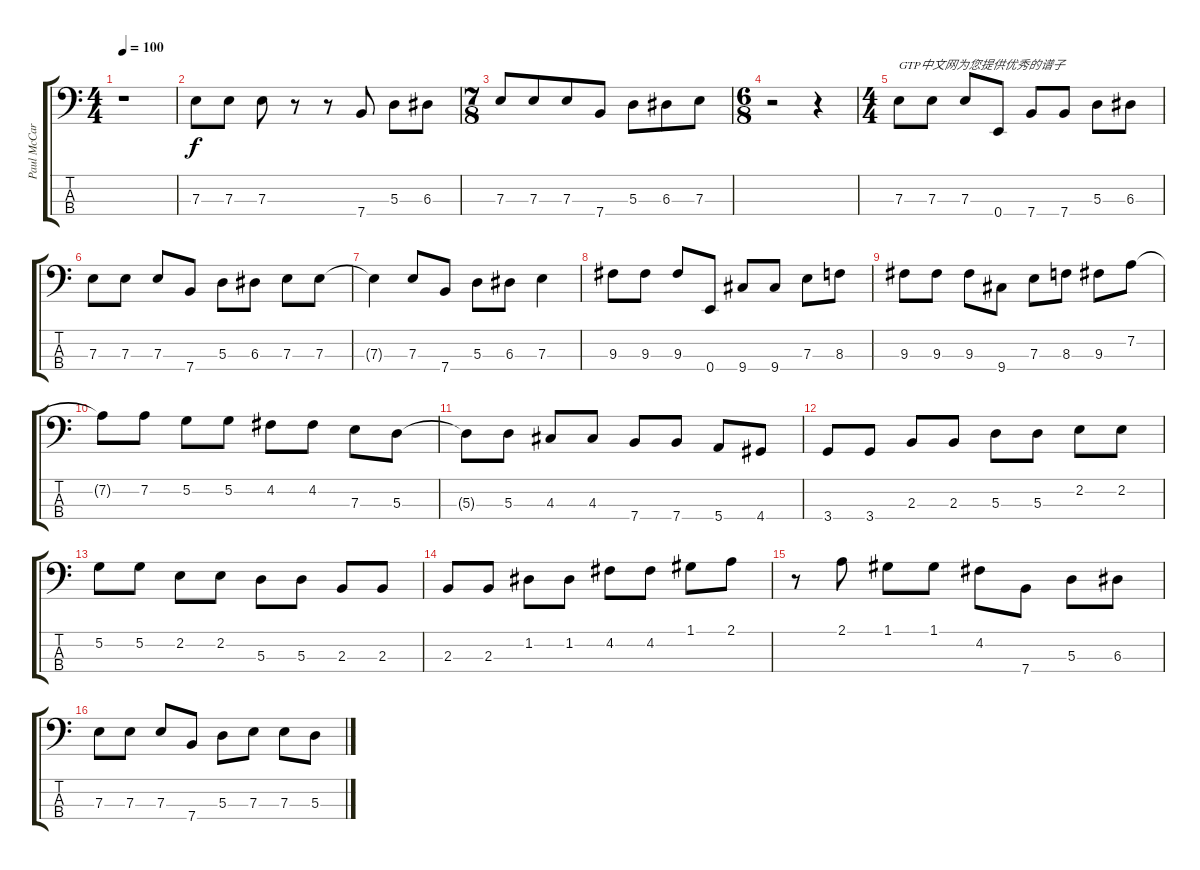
\track ("Paul McCartney" "Paul McCar") {instrument electricbassfinger}
\staff {score tabs}
\tuning (G2 D2 A1 E1) {hide}
\ts (4 4)
\tempo 100
\clef f4
\ks c
r.1{dy f instrument electricbassfinger} |
7.3.8 7.3.8 7.3.8 r.8 r.8 7.4.8 5.3.8 6.3.8 |
\ts (7 8)
7.3.8 7.3.8 7.3.8 7.4.8 5.3.8 6.3.8 7.3.8 |
\ts (6 8)
r.2 r.4 |
\ts (4 4)
7.3.8{txt "GTP中文网为您提供优秀的谱子"} 7.3.8 7.3.8 0.4.8 7.4.8 7.4.8 5.3.8 6.3.8 |
7.3.8 7.3.8 7.3.8 7.4.8 5.3.8 6.3.8 7.3.8 7.3.8 |
7.3{t}.4 7.3.8 7.4.8 5.3.8 6.3.8 7.3.4 |
9.3.8 9.3.8 9.3.8 0.4.8 9.4.8 9.4.8 7.3.8 8.3.8 |
9.3.8 9.3.8 9.3.8 9.4.8 7.3.8 8.3.8 9.3.8 7.2.8 |
7.2{t}.8 7.2.8 5.2.8 5.2.8 4.2.8 4.2.8 7.3.8 5.3.8 |
5.3{t}.8 5.3.8 4.3.8 4.3.8 7.4.8 7.4.8 5.4.8 4.4.8 |
3.4.8 3.4.8 2.3.8 2.3.8 5.3.8 5.3.8 2.2.8 2.2.8 |
5.2.8 5.2.8 2.2.8 2.2.8 5.3.8 5.3.8 2.3.8 2.3.8 |
2.3.8 2.3.8 1.2.8 1.2.8 4.2.8 4.2.8 1.1.8 2.1.8 |
r.8 2.1.8 1.1.8 1.1.8 4.2.8 7.4.8 5.3.8 6.3.8 |
7.3.8 7.3.8 7.3.8 7.4.8 5.3.8 7.3.8 7.3.8 5.3.8
